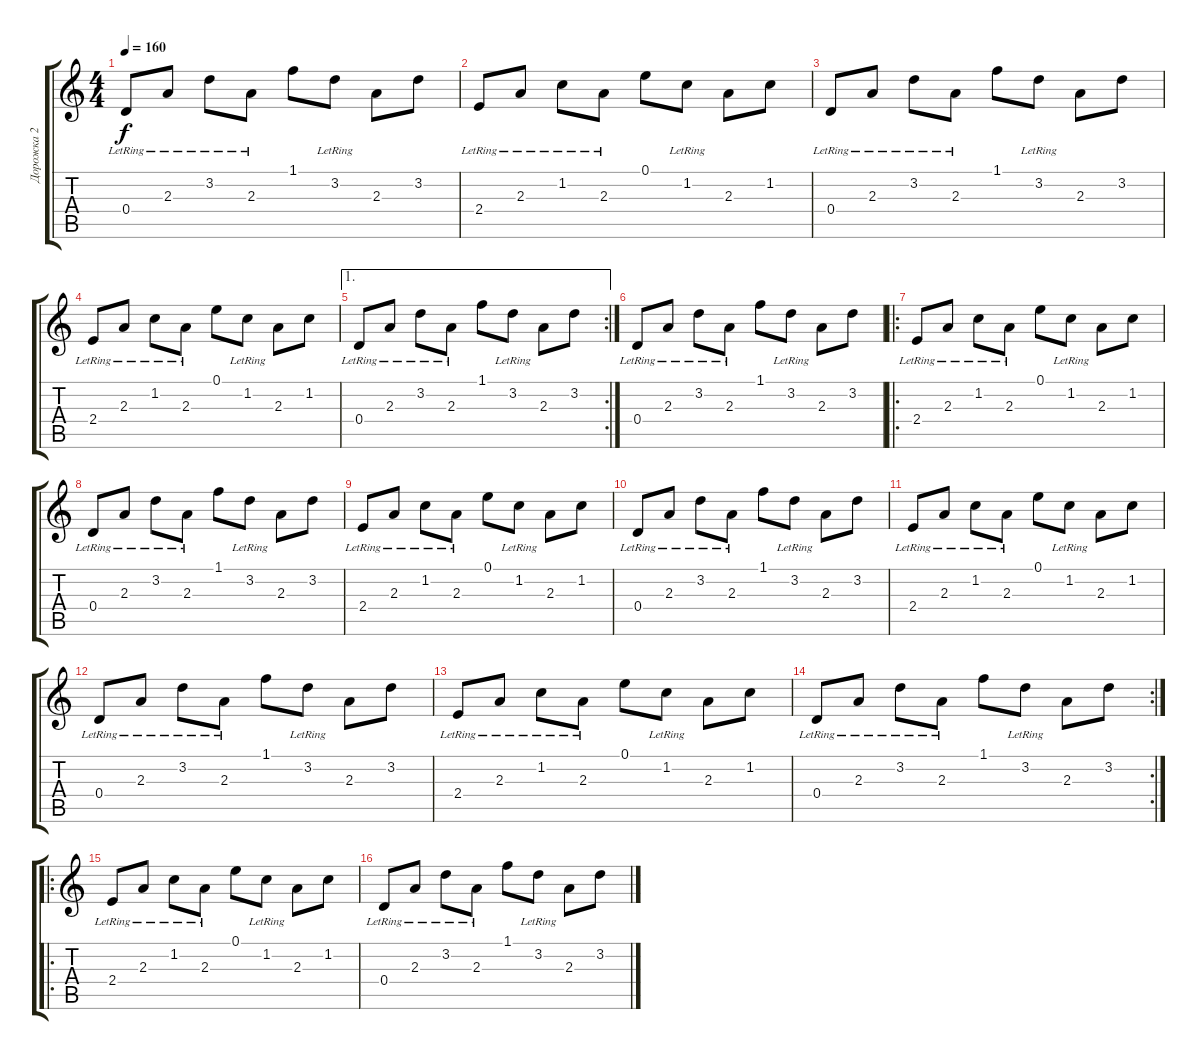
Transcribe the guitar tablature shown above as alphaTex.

\track ("Дорожка 2" "Дорожка 2") {instrument acousticguitarsteel}
\staff {score tabs}
\tuning (E4 B3 G3 D3 A2 E2) {hide}
\ts (4 4)
\tempo 160
\clef g2
\ks c
0.4{lr}.8{dy f} 2.3{lr}.8 3.2{lr}.8 2.3{lr}.8 1.1.8 3.2{lr}.8 2.3.8 3.2.8 |
2.4{lr}.8 2.3{lr}.8 1.2{lr}.8 2.3{lr}.8 0.1.8 1.2{lr}.8 2.3.8 1.2.8 |
0.4{lr}.8 2.3{lr}.8 3.2{lr}.8 2.3{lr}.8 1.1.8 3.2{lr}.8 2.3.8 3.2.8 |
2.4{lr}.8 2.3{lr}.8 1.2{lr}.8 2.3{lr}.8 0.1.8 1.2{lr}.8 2.3.8 1.2.8 |
\ae 1
\rc 2
0.4{lr}.8 2.3{lr}.8 3.2{lr}.8 2.3{lr}.8 1.1.8 3.2{lr}.8 2.3.8 3.2.8 |
0.4{lr}.8 2.3{lr}.8 3.2{lr}.8 2.3{lr}.8 1.1.8 3.2{lr}.8 2.3.8 3.2.8 |
\ro
2.4{lr}.8 2.3{lr}.8 1.2{lr}.8 2.3{lr}.8 0.1.8 1.2{lr}.8 2.3.8 1.2.8 |
0.4{lr}.8 2.3{lr}.8 3.2{lr}.8 2.3{lr}.8 1.1.8 3.2{lr}.8 2.3.8 3.2.8 |
2.4{lr}.8 2.3{lr}.8 1.2{lr}.8 2.3{lr}.8 0.1.8 1.2{lr}.8 2.3.8 1.2.8 |
0.4{lr}.8 2.3{lr}.8 3.2{lr}.8 2.3{lr}.8 1.1.8 3.2{lr}.8 2.3.8 3.2.8 |
2.4{lr}.8 2.3{lr}.8 1.2{lr}.8 2.3{lr}.8 0.1.8 1.2{lr}.8 2.3.8 1.2.8 |
0.4{lr}.8 2.3{lr}.8 3.2{lr}.8 2.3{lr}.8 1.1.8 3.2{lr}.8 2.3.8 3.2.8 |
2.4{lr}.8 2.3{lr}.8 1.2{lr}.8 2.3{lr}.8 0.1.8 1.2{lr}.8 2.3.8 1.2.8 |
\rc 2
0.4{lr}.8 2.3{lr}.8 3.2{lr}.8 2.3{lr}.8 1.1.8 3.2{lr}.8 2.3.8 3.2.8 |
\ro
2.4{lr}.8 2.3{lr}.8 1.2{lr}.8 2.3{lr}.8 0.1.8 1.2{lr}.8 2.3.8 1.2.8 |
0.4{lr}.8 2.3{lr}.8 3.2{lr}.8 2.3{lr}.8 1.1.8 3.2{lr}.8 2.3.8 3.2.8
